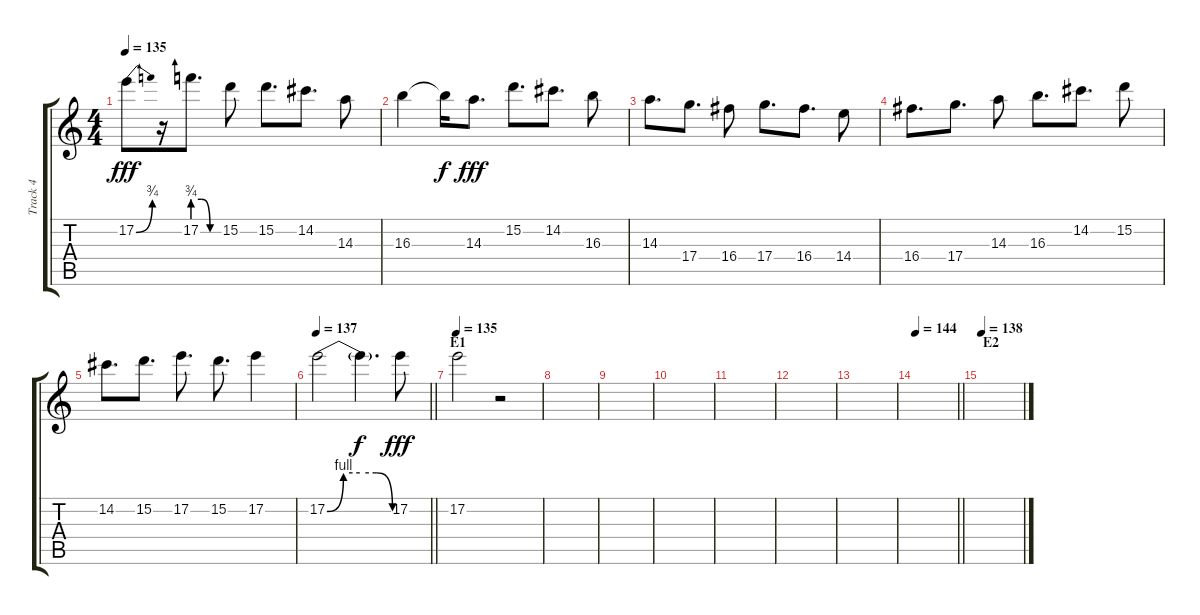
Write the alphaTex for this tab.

\track ("Track 4" "Track 4") {instrument distortionguitar}
\staff {score tabs}
\tuning (E4 B3 G3 D3 A2 E2) {hide}
\ts (4 4)
\tempo 135
\clef g2
\ks c
17.2{be (bend 0 0 60 3)}.8{dy fff} r.16 17.2{be (custom 0 3 20 3 40 0 60 0)}.8{d} 15.2.8 15.2.8{d} 14.2.8{d} 14.3.8 |
16.3.4 16.3{t}.16{dy f} 14.3.8{d dy fff} 15.2.8{d} 14.2.8{d} 16.3.8 |
14.3.8{d} 17.4.8{d} 16.4.8 17.4.8{d} 16.4.8{d} 14.4.8 |
16.4.8{d} 17.4.8{d} 14.3.8 16.3.8{d} 14.2.8{d} 15.2.8 |
14.2.8{d} 15.2.8{d} 17.2.8{d} 15.2.8{d} 17.2.4 |
\tempo 137
\barLineRight lightlight
17.2{be (custom 0 0 15 4 30 4 45 4 60 0)}.2 17.2{t}.4{d dy f} 17.2.8{dy fff} |
\section ("" "E1")
\tempo 135
17.2.2 r.2 |
|
|
|
|
|
|
\tempo 144
\barLineRight lightlight
|
\section ("" "E2")
\tempo 138
